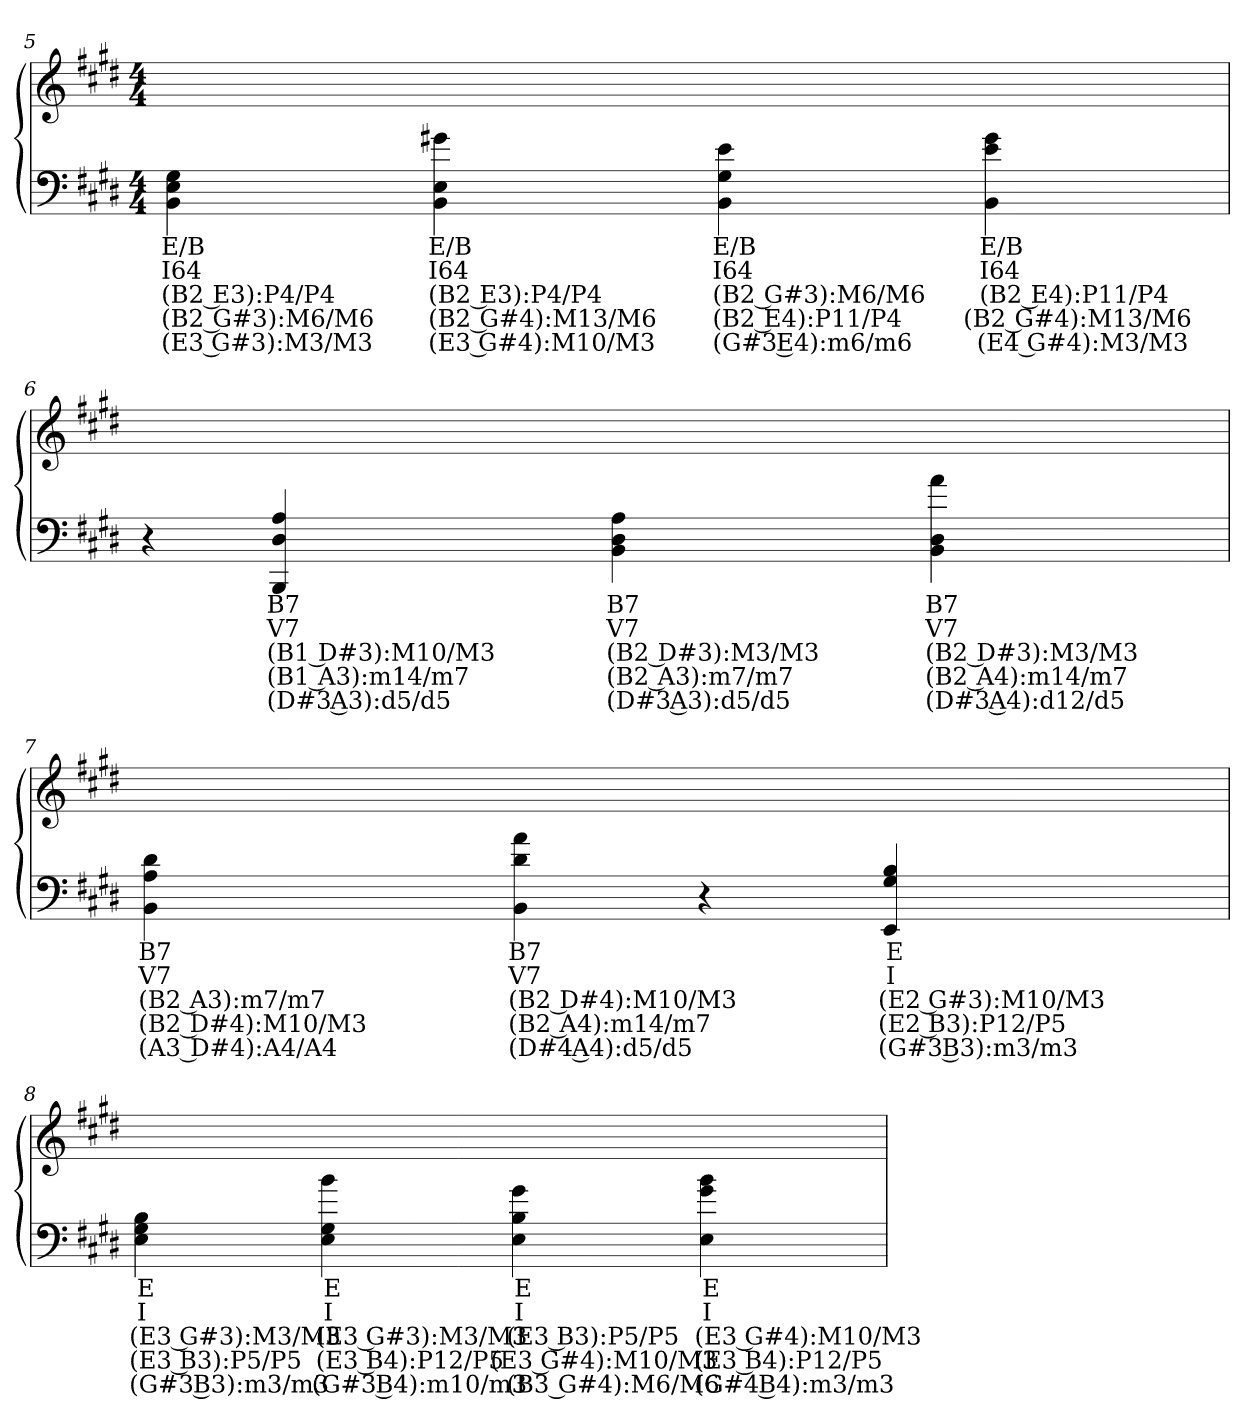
**kern	**text	**text	**text	**text	**text	**kern
*part2	*part2	*part2	*part2	*part2	*part2	*part1
*staff2	*staff2	*staff2	*staff2	*staff2	*staff2	*staff1
*clefF4	*	*	*	*	*	*clefG2
*k[f#c#g#d#]	*	*	*	*	*	*k[f#c#g#d#]
*E:	*	*	*	*	*	*E:
*M4/4	*	*	*	*	*	*M4/4
=5	=5	=5	=5	=5	=5	=5
4BB 4E 4G#	E/B	I64	(B2 E3):P4/P4	(B2 G#3):M6/M6	(E3 G#3):M3/M3	1ryy
4BB 4E 4g#X	E/B	I64	(B2 E3):P4/P4	(B2 G#4):M13/M6	(E3 G#4):M10/M3	.
4BB 4G# 4e	E/B	I64	(B2 G#3):M6/M6	(B2 E4):P11/P4	(G#3 E4):m6/m6	.
4BB 4e 4g#	E/B	I64	(B2 E4):P11/P4	(B2 G#4):M13/M6	(E4 G#4):M3/M3	.
=6	=6	=6	=6	=6	=6	=6
4r	.	.	.	.	.	1ryy
4BBB 4D# 4A	B7	V7	(B1 D#3):M10/M3	(B1 A3):m14/m7	(D#3 A3):d5/d5	.
4BB 4D# 4A	B7	V7	(B2 D#3):M3/M3	(B2 A3):m7/m7	(D#3 A3):d5/d5	.
4BB 4D# 4a	B7	V7	(B2 D#3):M3/M3	(B2 A4):m14/m7	(D#3 A4):d12/d5	.
=7	=7	=7	=7	=7	=7	=7
4BB 4A 4d#	B7	V7	(B2 A3):m7/m7	(B2 D#4):M10/M3	(A3 D#4):A4/A4	1ryy
4BB 4d# 4a	B7	V7	(B2 D#4):M10/M3	(B2 A4):m14/m7	(D#4 A4):d5/d5	.
4r	.	.	.	.	.	.
4EE 4G# 4B	E	I	(E2 G#3):M10/M3	(E2 B3):P12/P5	(G#3 B3):m3/m3	.
=8	=8	=8	=8	=8	=8	=8
4E 4G# 4B	E	I	(E3 G#3):M3/M3	(E3 B3):P5/P5	(G#3 B3):m3/m3	1ryy
4E 4G# 4b	E	I	(E3 G#3):M3/M3	(E3 B4):P12/P5	(G#3 B4):m10/m3	.
4E 4B 4g#	E	I	(E3 B3):P5/P5	(E3 G#4):M10/M3	(B3 G#4):M6/M6	.
4E 4g# 4b	E	I	(E3 G#4):M10/M3	(E3 B4):P12/P5	(G#4 B4):m3/m3	.
=	=	=	=	=	=	=
*-	*-	*-	*-	*-	*-	*-
